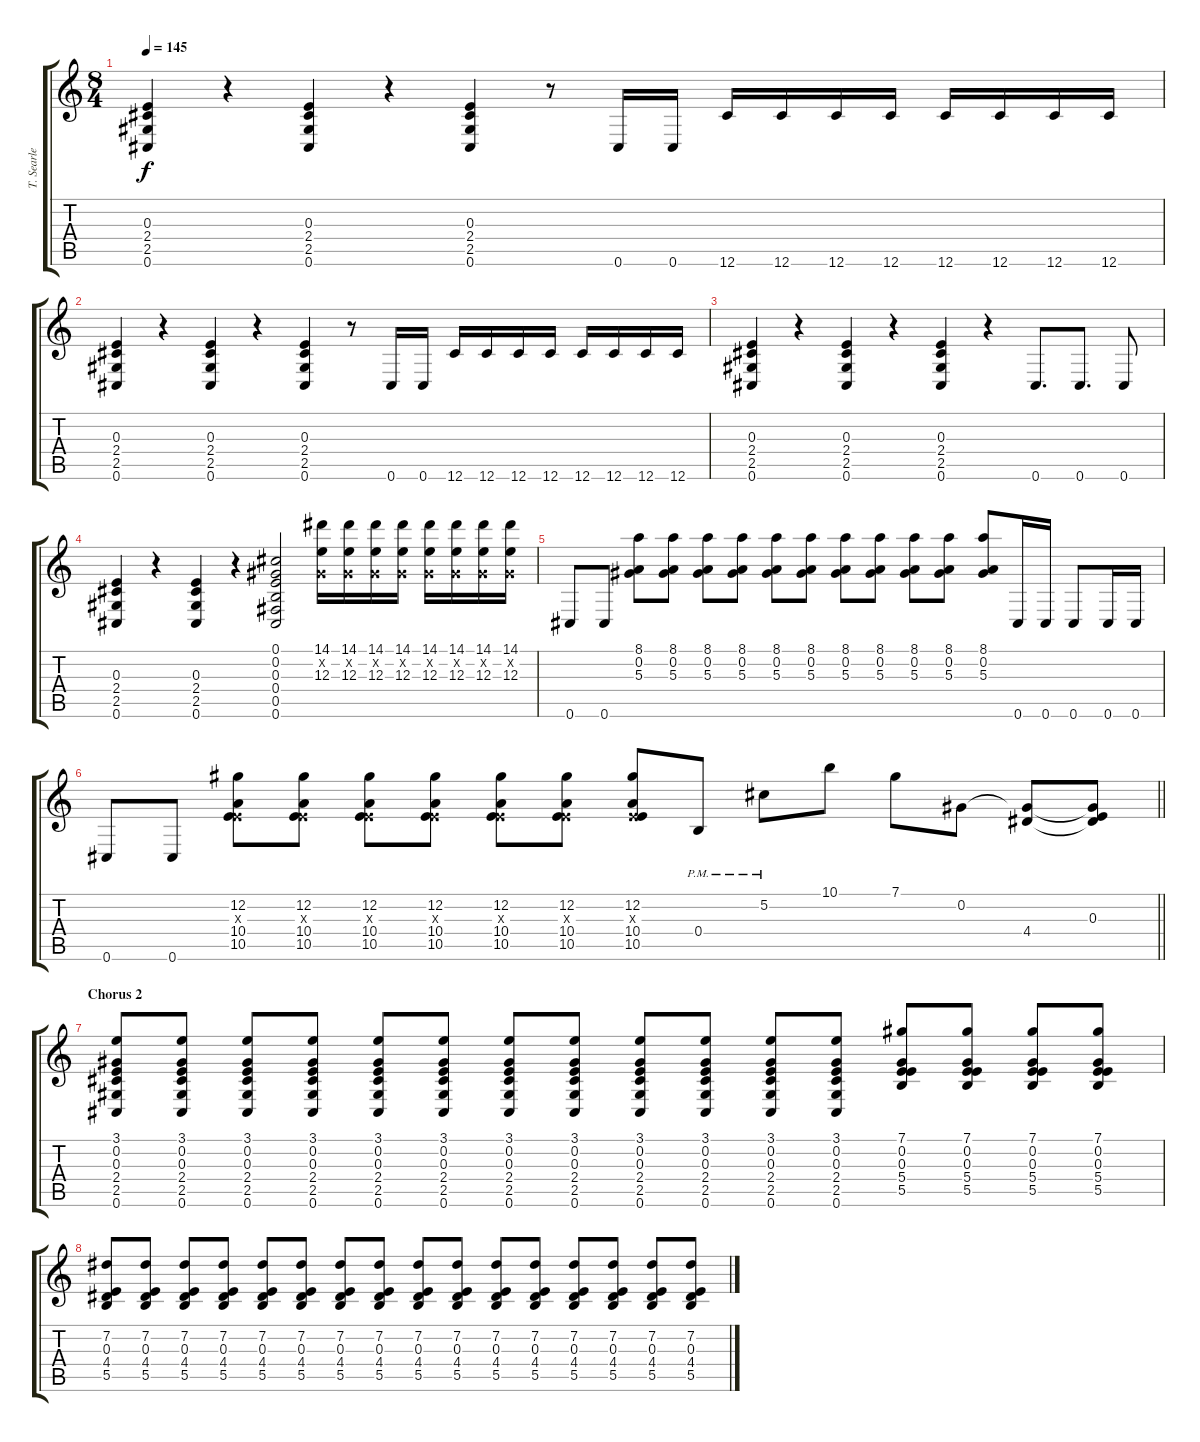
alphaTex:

\track ("T. Searle" "T. Searle") {instrument distortionguitar}
\staff {score tabs}
\tuning (Db4 Ab3 E3 B2 Gb2 Db2) {hide}
\ts (8 4)
\tempo 145
\clef g2
\ks c
(0.3 2.4 2.5 0.6).4{dy f} r.4 (0.3 2.4 2.5 0.6).4 r.4 (0.3 2.4 2.5 0.6).4 r.8 0.6.16 0.6.16 12.6.16 12.6.16 12.6.16 12.6.16 12.6.16 12.6.16 12.6.16 12.6.16 |
(0.3 2.4 2.5 0.6).4 r.4 (0.3 2.4 2.5 0.6).4 r.4 (0.3 2.4 2.5 0.6).4 r.8 0.6.16 0.6.16 12.6.16 12.6.16 12.6.16 12.6.16 12.6.16 12.6.16 12.6.16 12.6.16 |
(0.3 2.4 2.5 0.6).4 r.4 (0.3 2.4 2.5 0.6).4 r.4 (0.3 2.4 2.5 0.6).4 r.4 0.6.8{d} 0.6.8{d} 0.6.8 |
(0.3 2.4 2.5 0.6).4 r.4 (0.3 2.4 2.5 0.6).4 r.4 (0.1 0.2 0.3 0.4 0.5 0.6).2 (14.1 0.2{x} 12.3).16 (14.1 0.2{x} 12.3).16 (14.1 0.2{x} 12.3).16 (14.1 0.2{x} 12.3).16 (14.1 0.2{x} 12.3).16 (14.1 0.2{x} 12.3).16 (14.1 0.2{x} 12.3).16 (14.1 0.2{x} 12.3).16 |
0.6.8 0.6.8 (8.1 0.2 5.3).8 (8.1 0.2 5.3).8 (8.1 0.2 5.3).8 (8.1 0.2 5.3).8 (8.1 0.2 5.3).8 (8.1 0.2 5.3).8 (8.1 0.2 5.3).8 (8.1 0.2 5.3).8 (8.1 0.2 5.3).8 (8.1 0.2 5.3).8 (8.1 0.2 5.3).8 0.6.16 0.6.16 0.6.8 0.6.16 0.6.16 |
\barLineRight lightlight
0.6.8 0.6.8 (12.2 0.3{x} 10.4 10.5).8 (12.2 0.3{x} 10.4 10.5).8 (12.2 0.3{x} 10.4 10.5).8 (12.2 0.3{x} 10.4 10.5).8 (12.2 0.3{x} 10.4 10.5).8 (12.2 0.3{x} 10.4 10.5).8 (12.2 0.3{x} 10.4 10.5).8 0.4{pm}.8 5.2{pm}.8 10.1.8 7.1.8 0.2.8 (0.2{t} 4.4).8 (0.2{t} 0.3 4.4{t}).8 |
\section ("" "Chorus 2")
(3.1 0.2 0.3 2.4 2.5 0.6).8 (3.1 0.2 0.3 2.4 2.5 0.6).8 (3.1 0.2 0.3 2.4 2.5 0.6).8 (3.1 0.2 0.3 2.4 2.5 0.6).8 (3.1 0.2 0.3 2.4 2.5 0.6).8 (3.1 0.2 0.3 2.4 2.5 0.6).8 (3.1 0.2 0.3 2.4 2.5 0.6).8 (3.1 0.2 0.3 2.4 2.5 0.6).8 (3.1 0.2 0.3 2.4 2.5 0.6).8 (3.1 0.2 0.3 2.4 2.5 0.6).8 (3.1 0.2 0.3 2.4 2.5 0.6).8 (3.1 0.2 0.3 2.4 2.5 0.6).8 (7.1 0.2 0.3 5.4 5.5).8 (7.1 0.2 0.3 5.4 5.5).8 (7.1 0.2 0.3 5.4 5.5).8 (7.1 0.2 0.3 5.4 5.5).8 |
(7.2 0.3 4.4 5.5).8 (7.2 0.3 4.4 5.5).8 (7.2 0.3 4.4 5.5).8 (7.2 0.3 4.4 5.5).8 (7.2 0.3 4.4 5.5).8 (7.2 0.3 4.4 5.5).8 (7.2 0.3 4.4 5.5).8 (7.2 0.3 4.4 5.5).8 (7.2 0.3 4.4 5.5).8 (7.2 0.3 4.4 5.5).8 (7.2 0.3 4.4 5.5).8 (7.2 0.3 4.4 5.5).8 (7.2 0.3 4.4 5.5).8 (7.2 0.3 4.4 5.5).8 (7.2 0.3 4.4 5.5).8 (7.2 0.3 4.4 5.5).8
